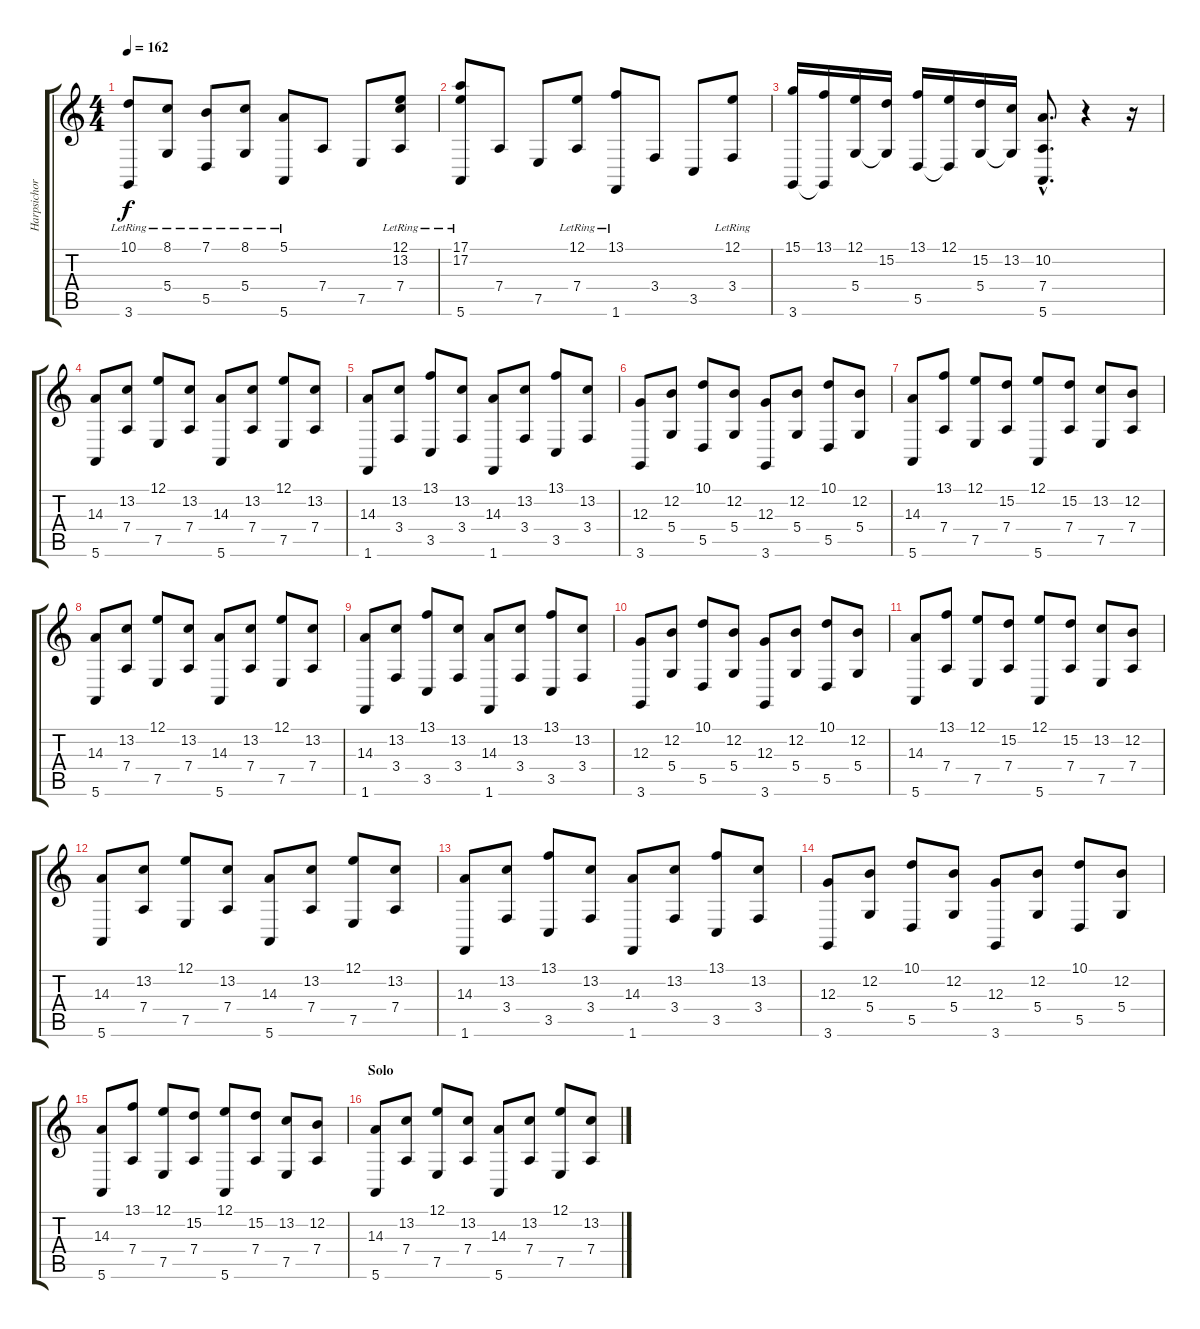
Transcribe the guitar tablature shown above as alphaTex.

\track ("Harpsichord" "Harpsichor") {instrument harpsichord}
\staff {score tabs}
\tuning (E4 B3 G3 D3 A2 E2) {hide}
\ts (4 4)
\tempo 162
\clef g2
\ks c
(10.1{lr} 3.6).8{dy f} (8.1{lr} 5.4).8 (7.1{lr} 5.5).8 (8.1{lr} 5.4).8 (5.1{lr} 5.6).8 7.4.8 7.5.8 (12.1{lr} 13.2{lr} 7.4).8 |
(17.1{lr} 17.2{lr} 5.6).8 7.4.8 7.5.8 (12.1{lr} 7.4).8 (13.1{lr} 1.6).8 3.4.8 3.5.8 (12.1{lr} 3.4).8 |
(15.1 3.6).16 (13.1 3.6{t}).16 (12.1 5.4).16 (15.2 5.4{t}).16 (13.1 5.5).16 (12.1 5.5{t}).16 (15.2 5.4).16 (13.2 5.4{t}).16 (10.2{hac} 7.4{hac} 5.6{hac}).8{d} r.4 r.16 |
\section ("" "")
(14.3 5.6).8 (13.2 7.4).8 (12.1 7.5).8 (13.2 7.4).8 (14.3 5.6).8 (13.2 7.4).8 (12.1 7.5).8 (13.2 7.4).8 |
(14.3 1.6).8 (13.2 3.4).8 (13.1 3.5).8 (13.2 3.4).8 (14.3 1.6).8 (13.2 3.4).8 (13.1 3.5).8 (13.2 3.4).8 |
(12.3 3.6).8 (12.2 5.4).8 (10.1 5.5).8 (12.2 5.4).8 (12.3 3.6).8 (12.2 5.4).8 (10.1 5.5).8 (12.2 5.4).8 |
(14.3 5.6).8 (13.1 7.4).8 (12.1 7.5).8 (15.2 7.4).8 (12.1 5.6).8 (15.2 7.4).8 (13.2 7.5).8 (12.2 7.4).8 |
(14.3 5.6).8 (13.2 7.4).8 (12.1 7.5).8 (13.2 7.4).8 (14.3 5.6).8 (13.2 7.4).8 (12.1 7.5).8 (13.2 7.4).8 |
(14.3 1.6).8 (13.2 3.4).8 (13.1 3.5).8 (13.2 3.4).8 (14.3 1.6).8 (13.2 3.4).8 (13.1 3.5).8 (13.2 3.4).8 |
(12.3 3.6).8 (12.2 5.4).8 (10.1 5.5).8 (12.2 5.4).8 (12.3 3.6).8 (12.2 5.4).8 (10.1 5.5).8 (12.2 5.4).8 |
(14.3 5.6).8 (13.1 7.4).8 (12.1 7.5).8 (15.2 7.4).8 (12.1 5.6).8 (15.2 7.4).8 (13.2 7.5).8 (12.2 7.4).8 |
\section ("" "")
(14.3 5.6).8 (13.2 7.4).8 (12.1 7.5).8 (13.2 7.4).8 (14.3 5.6).8 (13.2 7.4).8 (12.1 7.5).8 (13.2 7.4).8 |
(14.3 1.6).8 (13.2 3.4).8 (13.1 3.5).8 (13.2 3.4).8 (14.3 1.6).8 (13.2 3.4).8 (13.1 3.5).8 (13.2 3.4).8 |
(12.3 3.6).8 (12.2 5.4).8 (10.1 5.5).8 (12.2 5.4).8 (12.3 3.6).8 (12.2 5.4).8 (10.1 5.5).8 (12.2 5.4).8 |
(14.3 5.6).8 (13.1 7.4).8 (12.1 7.5).8 (15.2 7.4).8 (12.1 5.6).8 (15.2 7.4).8 (13.2 7.5).8 (12.2 7.4).8 |
\section ("" "Solo")
(14.3 5.6).8 (13.2 7.4).8 (12.1 7.5).8 (13.2 7.4).8 (14.3 5.6).8 (13.2 7.4).8 (12.1 7.5).8 (13.2 7.4).8
